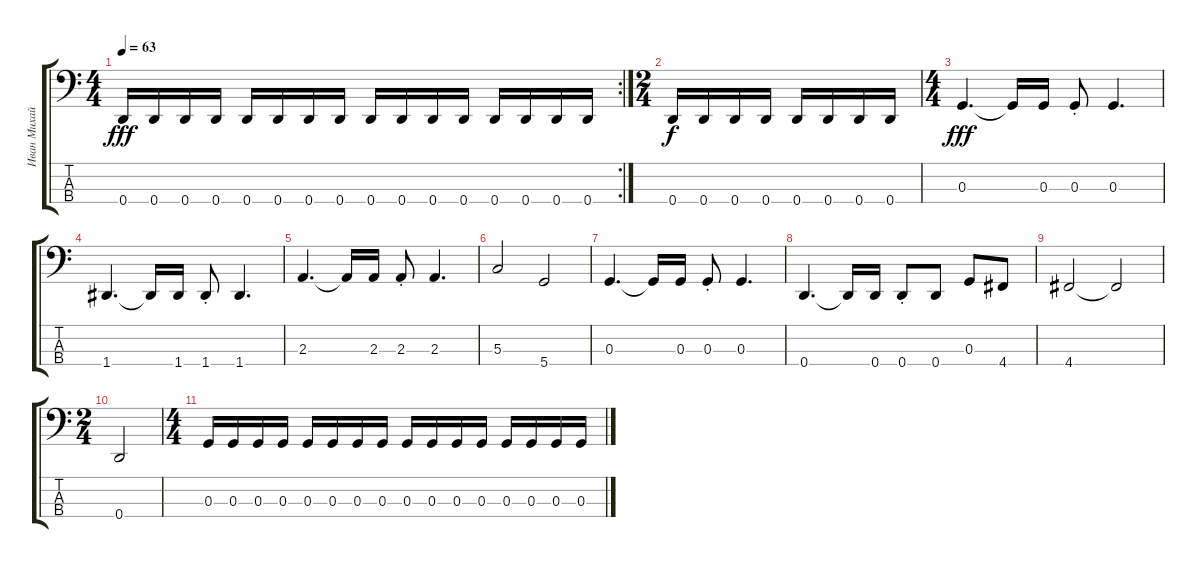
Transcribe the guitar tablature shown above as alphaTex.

\track ("Иван Михайлов" "Иван Михай") {instrument electricbassfinger}
\staff {score tabs}
\tuning (F2 C2 G1 D1) {hide}
\rc 2
\ts (4 4)
\tempo 63
\clef f4
\ks c
0.4.16{dy fff} 0.4.16 0.4.16 0.4.16 0.4.16 0.4.16 0.4.16 0.4.16 0.4.16 0.4.16 0.4.16 0.4.16 0.4.16 0.4.16 0.4.16 0.4.16 |
\ts (2 4)
0.4.16{dy f} 0.4.16 0.4.16 0.4.16 0.4.16 0.4.16 0.4.16 0.4.16 |
\ts (4 4)
0.3.4{d dy fff} 0.3{t}.16 0.3.16 0.3{st}.8 0.3.4{d} |
1.4.4{d} 1.4{t}.16 1.4.16 1.4{st}.8 1.4.4{d} |
2.3.4{d} 2.3{t}.16 2.3.16 2.3{st}.8 2.3.4{d} |
5.3.2 5.4.2 |
0.3.4{d} 0.3{t}.16 0.3.16 0.3{st}.8 0.3.4{d} |
0.4.4{d} 0.4{t}.16 0.4.16 0.4{st}.8 0.4.8 0.3.8 4.4.8 |
4.4.2 4.4{t}.2 |
\ts (2 4)
0.4.2 |
\ts (4 4)
0.3.16 0.3.16 0.3.16 0.3.16 0.3.16 0.3.16 0.3.16 0.3.16 0.3.16 0.3.16 0.3.16 0.3.16 0.3.16 0.3.16 0.3.16 0.3.16
